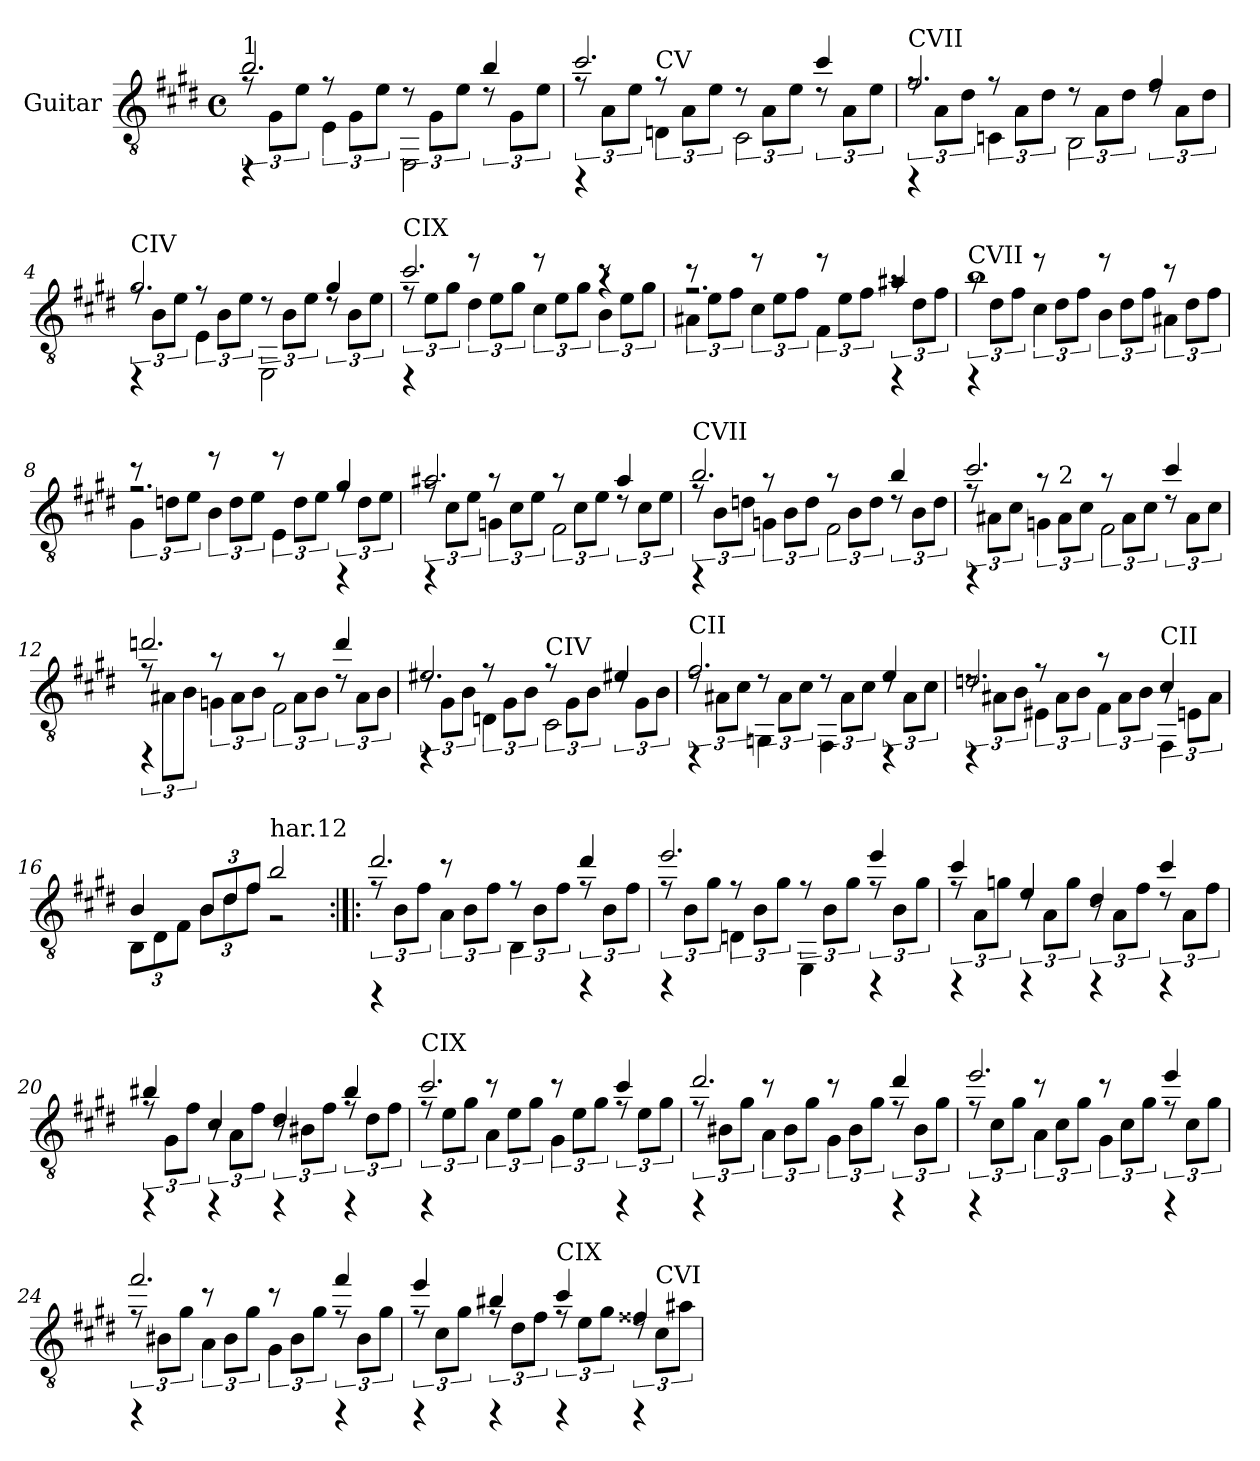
**kern
*part1
*staff1
*I"Guitar
*clefGv2
*k[f#c#g#d#]
*M4/4
*met(c)
*MM60
=1
*^
*	*^
!LO:TX:a:t=1	!	!
2.b/	12rf	4rDD
.	12G#\L	.
.	12e\J	.
.	12rf	4E\
.	12G#\L	.
.	12e\J	.
.	12rd	2EE\
.	12G#\L	.
.	12e\J	.
4b/	12rd	.
.	12G#\L	.
.	12e\J	.
=2	=2	=2
2.cc#/	12rf	4rBBB
.	12A\L	.
.	12e\J	.
!	!LO:TX:a:t=CV	!
.	12rf	4Dn\
.	12A\L	.
.	12e\J	.
.	12rd	2C#\
.	12A\L	.
.	12e\J	.
4cc#/	12rd	.
.	12A\L	.
.	12e\J	.
=3	=3	=3
!LO:TX:a:t=CVII	!	!
2.f#/	12rf	4rBBB
.	12A\L	.
.	12d#\J	.
.	12rf	4Cn\
.	12A\L	.
.	12d#\J	.
.	12rd	2BB\
.	12A\L	.
.	12d#\J	.
4f#/	12rd	.
.	12A\L	.
.	12d#\J	.
!!LO:LB:g=z	!!	!!
=4	=4	=4
!LO:TX:a:t=CIV	!	!
2.g#/	12rf	4rDD
.	12B\L	.
.	12e\J	.
.	12rf	4E\
.	12B\L	.
.	12e\J	.
.	12rd	2EE\
.	12B\L	.
.	12e\J	.
4g#/	12rd	.
.	12B\L	.
.	12e\J	.
=5	=5	=5
!LO:TX:a:t=CIX	!	!
2.cc#/	12rf	4rDD
.	12e\L	.
.	12g#\J	.
.	12ree	4d#\
.	12e\L	.
.	12g#\J	.
.	12ree	4c#\
.	12e\L	.
.	12g#\J	.
4ra	12rcc	4B\
.	12e\L	.
.	12g#\J	.
!!LO:LB:g=z	!!	!!
=6	=6	=6
2.rf	12rcc	4A#X\
.	12e\L	.
.	12f#\J	.
.	12ree	4c#\
.	12e\L	.
.	12f#\J	.
.	12ree	4F#\
.	12e\L	.
.	12f#\J	.
4a#X/	12ra	4rDD
.	12d#\L	.
.	12f#\J	.
=7	=7	=7
!LO:TX:a:t=CVII	!	!
1b	12ra	4rDD
.	12d#\L	.
.	12f#\J	.
.	12ree	4c#\
.	12d#\L	.
.	12f#\J	.
.	12ree	4B\
.	12d#\L	.
.	12f#\J	.
.	12rcc	4A#X\
.	12d#\L	.
.	12f#\J	.
=8	=8	=8
2.rf	12rcc	4G#\
.	12dn\L	.
.	12e\J	.
.	12ree	4B\
.	12d\L	.
.	12e\J	.
.	12ree	4E\
.	12d\L	.
.	12e\J	.
4g#/	12rf	4rDD
.	12d\L	.
.	12e\J	.
!!LO:LB:g=z	!!	!!
=9	=9	=9
2.a#X/	12rf	4rDD
.	12c#\L	.
.	12e\J	.
.	12ra	4Gn\
.	12c#\L	.
.	12e\J	.
.	12ra	2F#\
.	12c#\L	.
.	12e\J	.
4a#/	12rd	.
.	12c#\L	.
.	12e\J	.
=10	=10	=10
!LO:TX:a:t=CVII	!	!
2.b/	12rf	4rDD
.	12B\L	.
.	12dn\J	.
.	12ra	4Gn\
.	12B\L	.
.	12d\J	.
.	12ra	2F#\
.	12B\L	.
.	12d\J	.
4b/	12rd	.
.	12B\L	.
.	12d\J	.
=11	=11	=11
2.cc#/	12rf	4rDD
.	12A#X\L	.
.	12c#\J	.
.	12ra	4Gn\
!	!LO:TX:a:t=2	!
.	12A#\L	.
.	12c#\J	.
.	12ra	2F#\
.	12A#\L	.
.	12c#\J	.
4cc#/	12rd	.
.	12A#\L	.
.	12c#\J	.
!!LO:LB:g=z	!!	!!
=12	=12	=12
2.ddn/	12rf	4rDD
.	12A#X\L	.
.	12B\J	.
.	12ra	4Gn\
.	12A#\L	.
.	12B\J	.
.	12ra	2F#\
.	12A#\L	.
.	12B\J	.
4dd/	12rd	.
.	12A#\L	.
.	12B\J	.
=13	=13	=13
2.e#X/	12rd	4rDD
.	12G#\L	.
.	12B\J	.
.	12rf	4Dn\
.	12G#\L	.
.	12B\J	.
!	!LO:TX:a:t=CIV	!
.	12rf	2C#\
.	12G#\L	.
.	12B\J	.
4e#X/	12rd	.
.	12G#\L	.
.	12B\J	.
!!LO:LB:g=z	!!	!!
=14	=14	=14
!LO:TX:a:t=CII	!	!
2.f#/	12rd	4rDD
.	12A#X\L	.
.	12c#\J	.
.	12rd	4GGn\
.	12A#\L	.
.	12c#\J	.
.	12rd	4FF#\
.	12A#\L	.
.	12c#\J	.
4e/	12rd	4rDD
.	12A#\L	.
.	12c#\J	.
=15	=15	=15
2.dn/	12rd	4rDD
.	12A#X\L	.
.	12B\J	.
.	12rf	4E#X\
.	12A#\L	.
.	12B\J	.
.	12ra	4F#\
.	12A#\L	.
.	12B\J	.
!LO:TX:a:t=CII	!	!
4c#/	12r	4FF#\
.	12En\L	.
.	12A#\J	.
*	*v	*v
!!LO:LB:g=z
=16	=16
*	*Xbrackettup
4B/	12BB\L
.	12D#\
.	12F#\J
12B/L	12B\L
12d#/	12d#\
12f#/J	12f#\J
!LO:TX:a:t=har.12	!
2b/	2rG
=17:|!|:	=17:|!|:
*	*brackettup
*	*^
2.dd#/	12rf	4rGGG
.	12B\L	.
.	12f#\J	.
.	12rcc	4A\
.	12B\L	.
.	12f#\J	.
.	12rf	4BB\
.	12B\L	.
.	12f#\J	.
4dd#/	12rf	4rBBB
.	12B\L	.
.	12f#\J	.
=18	=18	=18
2.ee/	12rf	4rBBB
.	12B\L	.
.	12g#\J	.
.	12rf	4Dn\
.	12B\L	.
.	12g#\J	.
.	12rf	4EE\
.	12B\L	.
.	12g#\J	.
4ee/	12rf	4rBBB
.	12B\L	.
.	12g#\J	.
!!LO:PB:g=z	!!	!!
=19	=19	=19
4cc#/	12rf	4rBBB
.	12A\L	.
.	12gn\J	.
4e/	12rd	4rBBB
.	12A\L	.
.	12g\J	.
4d#/	12r	4rBBB
.	12A\L	.
.	12f#\J	.
4cc#/	12rd	4rBBB
.	12A\L	.
.	12f#\J	.
=20	=20	=20
4b#X/	12rf	4rBBB
.	12G#\L	.
.	12f#\J	.
4c#/	12r	4rBBB
.	12A\L	.
.	12f#\J	.
4d#/	12r	4rBBB
.	12B#X\L	.
.	12f#\J	.
4b#/	12rf	4rBBB
.	12d#\L	.
.	12f#\J	.
=21	=21	=21
!LO:TX:a:t=CIX	!	!
2.cc#/	12rf	4rBBB
.	12e\L	.
.	12g#\J	.
.	12rcc	4A\
.	12e\L	.
.	12g#\J	.
.	12rcc	4G#\
.	12e\L	.
.	12g#\J	.
4cc#/	12rf	4rBBB
.	12e\L	.
.	12g#\J	.
!!LO:LB:g=z	!!	!!
=22	=22	=22
2.dd#/	12rf	4rBBB
.	12B#X\L	.
.	12g#\J	.
.	12rcc	4A\
.	12B#\L	.
.	12g#\J	.
.	12rcc	4G#\
.	12B#\L	.
.	12g#\J	.
4dd#/	12rf	4rBBB
.	12B#\L	.
.	12g#\J	.
=23	=23	=23
2.ee/	12rf	4rBBB
.	12c#\L	.
.	12g#\J	.
.	12rcc	4A\
.	12c#\L	.
.	12g#\J	.
.	12rcc	4G#\
.	12c#\L	.
.	12g#\J	.
4ee/	12rf	4rBBB
.	12c#\L	.
.	12g#\J	.
=24	=24	=24
2.ff#/	12rf	4rBBB
.	12B#X\L	.
.	12g#\J	.
.	12rcc	4A\
.	12B#\L	.
.	12g#\J	.
.	12rcc	4G#\
.	12B#\L	.
.	12g#\J	.
4ff#/	12rf	4rBBB
.	12B#\L	.
.	12g#\J	.
!!LO:LB:g=z	!!	!!
=25	=25	=25
4ee/	12rf	4rBBB
.	12c#\L	.
.	12g#\J	.
4b#X/	12rf	4rBBB
.	12d#\L	.
.	12f#\J	.
!LO:TX:a:t=CIX	!	!
4cc#/	12rf	4rBBB
.	12e\L	.
.	12g#\J	.
4f##X/	12rd	4rBBB
!	!LO:TX:a:t=CVI	!
.	12c#\L	.
.	12a#X\J	.
*v	*v	*v
=
*-
